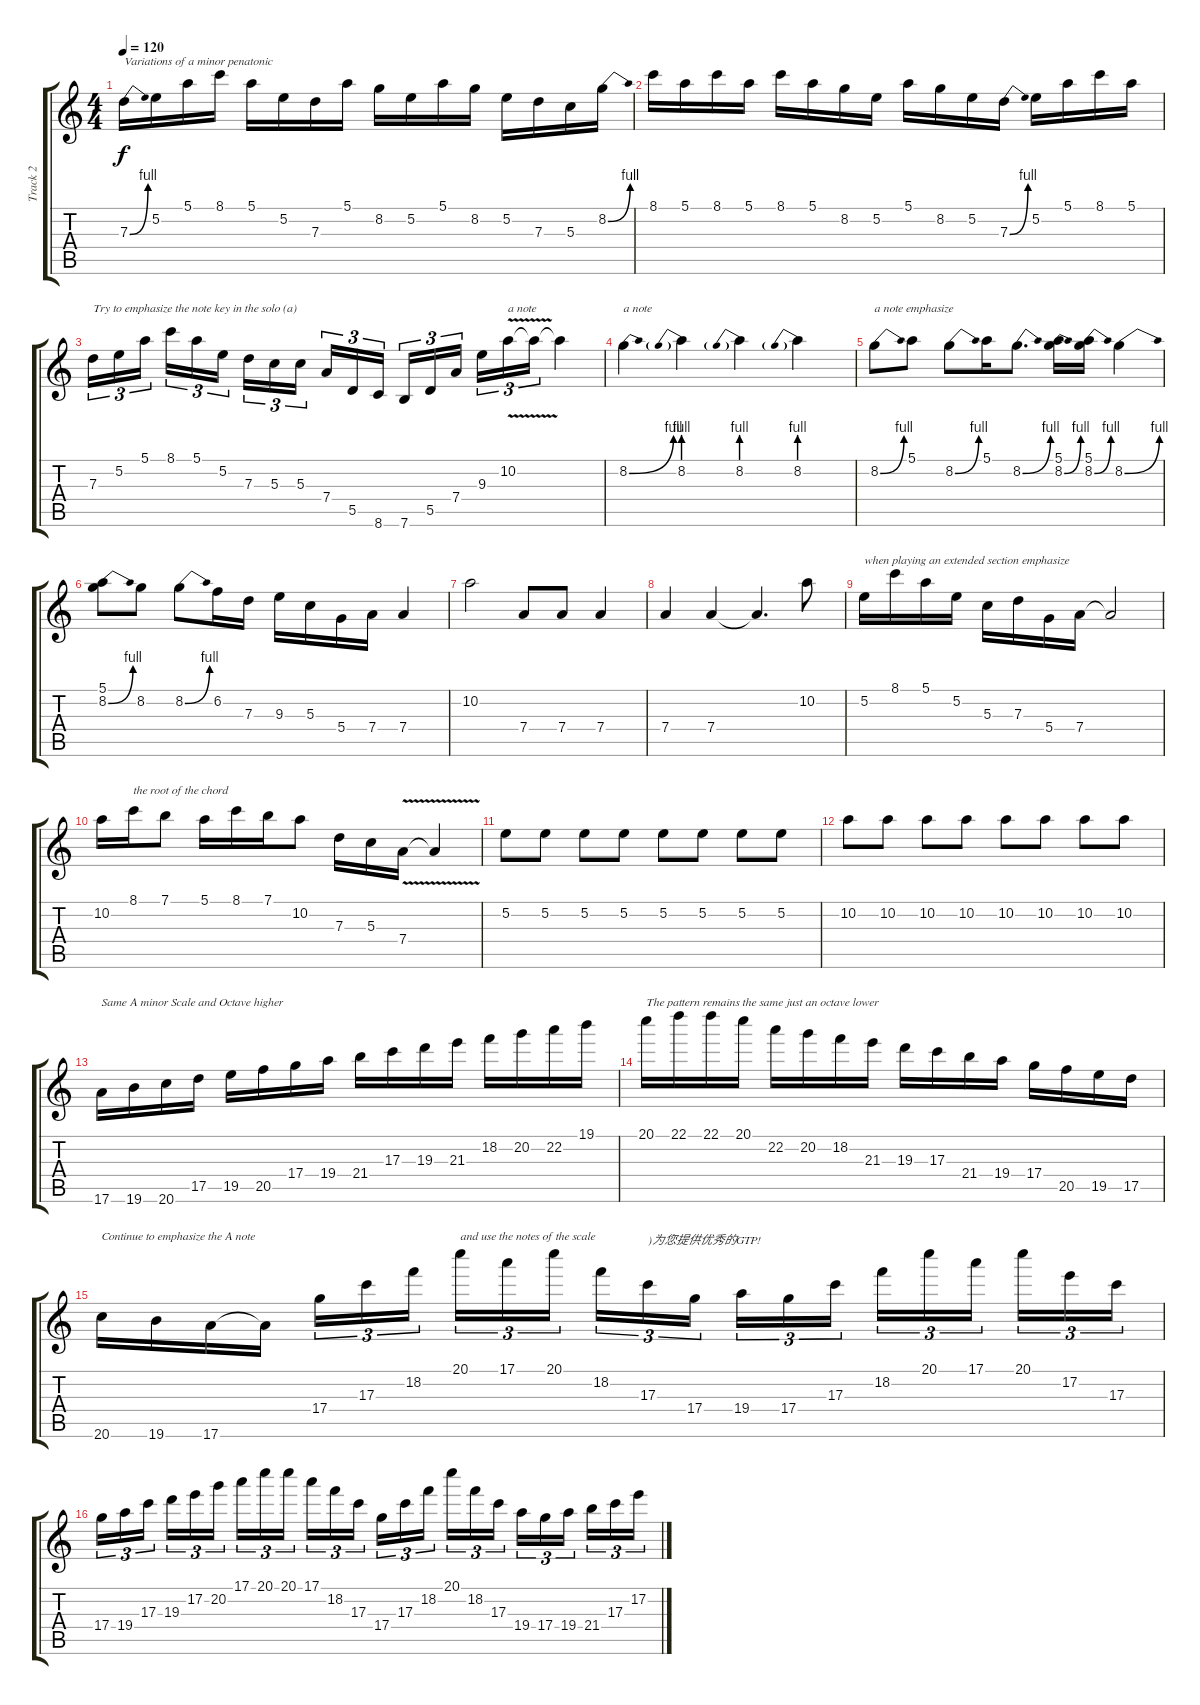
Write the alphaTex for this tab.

\track ("Track 2" "Track 2") {instrument overdrivenguitar}
\staff {score tabs}
\tuning (E4 B3 G3 D3 A2 E2) {hide}
\ts (4 4)
\tempo 120
\clef g2
\ks c
7.3{be (bend 0 0 60 4)}.16{txt "Variations of a minor penatonic" dy f} 5.2.16 5.1.16 8.1.16 5.1.16 5.2.16 7.3.16 5.1.16 8.2.16 5.2.16 5.1.16 8.2.16 5.2.16 7.3.16 5.3.16 8.2{be (bend 0 0 60 4)}.16 |
8.1.16 5.1.16 8.1.16 5.1.16 8.1.16 5.1.16 8.2.16 5.2.16 5.1.16 8.2.16 5.2.16 7.3{be (bend 0 0 60 4)}.16 5.2.16 5.1.16 8.1.16 5.1.16 |
7.3.16{tu (3 2) txt "Try to emphasize the note key in the solo (a)"} 5.2.16{tu (3 2)} 5.1.16{tu (3 2) beam splitsecondary} 8.1.16{tu (3 2)} 5.1.16{tu (3 2)} 5.2.16{tu (3 2)} 7.3.16{tu (3 2)} 5.3.16{tu (3 2)} 5.3.16{tu (3 2) beam splitsecondary} 7.4.16{tu (3 2)} 5.5.16{tu (3 2)} 8.6.16{tu (3 2)} 7.6.16{tu (3 2)} 5.5.16{tu (3 2)} 7.4.16{tu (3 2) beam splitsecondary} 9.3.16{tu (3 2)} 10.2{v}.16{tu (3 2) txt "a note"} 10.2{t}.16{tu (3 2)} 10.2{t}.4 |
8.2{be (bend 0 0 60 4)}.4{txt "a note"} 8.2{be (prebend 0 4 60 4)}.4 8.2{be (prebend 0 4 60 4)}.4 8.2{be (prebend 0 4 60 4)}.4 |
8.2{be (bend 0 0 60 4)}.8{txt "a note emphasize"} 5.1.8 8.2{be (bend 0 0 60 4)}.8 5.1.16 8.2{be (bend 0 0 60 4)}.8{d} (5.1 8.2{be (bend 0 0 60 4)}).16 (5.1 8.2{be (bend 0 0 60 4)}).16 8.2{be (bend 0 0 60 4)}.4 |
(5.1 8.2{be (bend 0 0 60 4)}).8 8.2.8 8.2{be (bend 0 0 60 4)}.8 6.2.16 7.3.16 9.3.16 5.3.16 5.4.16 7.4.16 7.4.4 |
10.2.2 7.4.8 7.4.8 7.4.4 |
7.4.4 7.4.4 7.4{t}.4{d} 10.2.8 |
5.2.16{txt "when playing an extended section emphasize"} 8.1.16 5.1.16 5.2.16 5.3.16 7.3.16 5.4.16 7.4.16 7.4{t}.2 |
10.2.16 8.1.16{txt "the root of the chord"} 7.1.8 5.1.16 8.1.16 7.1.16 10.2.8 7.3.16 5.3.16 7.4{v}.16 7.4{t}.4 |
5.2.8 5.2.8 5.2.8 5.2.8 5.2.8 5.2.8 5.2.8 5.2.8 |
10.2.8 10.2.8 10.2.8 10.2.8 10.2.8 10.2.8 10.2.8 10.2.8 |
17.6.16{txt "Same A minor Scale and Octave higher"} 19.6.16 20.6.16 17.5.16 19.5.16 20.5.16 17.4.16 19.4.16 21.4.16 17.3.16 19.3.16 21.3.16 18.2.16 20.2.16 22.2.16 19.1.16 |
20.1.16{txt "The pattern remains the same just an octave lower"} 22.1.16 22.1.16 20.1.16 22.2.16 20.2.16 18.2.16 21.3.16 19.3.16 17.3.16 21.4.16 19.4.16 17.4.16 20.5.16 19.5.16 17.5.16 |
20.6.16{txt "Continue to emphasize the A note"} 19.6.16 17.6.16 17.6{t}.16 17.4.16{tu (3 2)} 17.3.16{tu (3 2)} 18.2.16{tu (3 2) beam splitsecondary} 20.1.16{tu (3 2) txt "and use the notes of the scale"} 17.1.16{tu (3 2)} 20.1.16{tu (3 2)} 18.2.16{tu (3 2)} 17.3.16{tu (3 2) txt ")为您提供优秀的GTP!"} 17.4.16{tu (3 2) beam splitsecondary} 19.4.16{tu (3 2)} 17.4.16{tu (3 2)} 17.3.16{tu (3 2)} 18.2.16{tu (3 2)} 20.1.16{tu (3 2)} 17.1.16{tu (3 2) beam splitsecondary} 20.1.16{tu (3 2)} 17.2.16{tu (3 2)} 17.3.16{tu (3 2)} |
17.4.16{tu (3 2)} 19.4.16{tu (3 2)} 17.3.16{tu (3 2) beam splitsecondary} 19.3.16{tu (3 2)} 17.2.16{tu (3 2)} 20.2.16{tu (3 2)} 17.1.16{tu (3 2)} 20.1.16{tu (3 2)} 20.1.16{tu (3 2) beam splitsecondary} 17.1.16{tu (3 2)} 18.2.16{tu (3 2)} 17.3.16{tu (3 2)} 17.4.16{tu (3 2)} 17.3.16{tu (3 2)} 18.2.16{tu (3 2) beam splitsecondary} 20.1.16{tu (3 2)} 18.2.16{tu (3 2)} 17.3.16{tu (3 2)} 19.4.16{tu (3 2)} 17.4.16{tu (3 2)} 19.4.16{tu (3 2) beam splitsecondary} 21.4.16{tu (3 2)} 17.3.16{tu (3 2)} 17.2.16{tu (3 2)}
